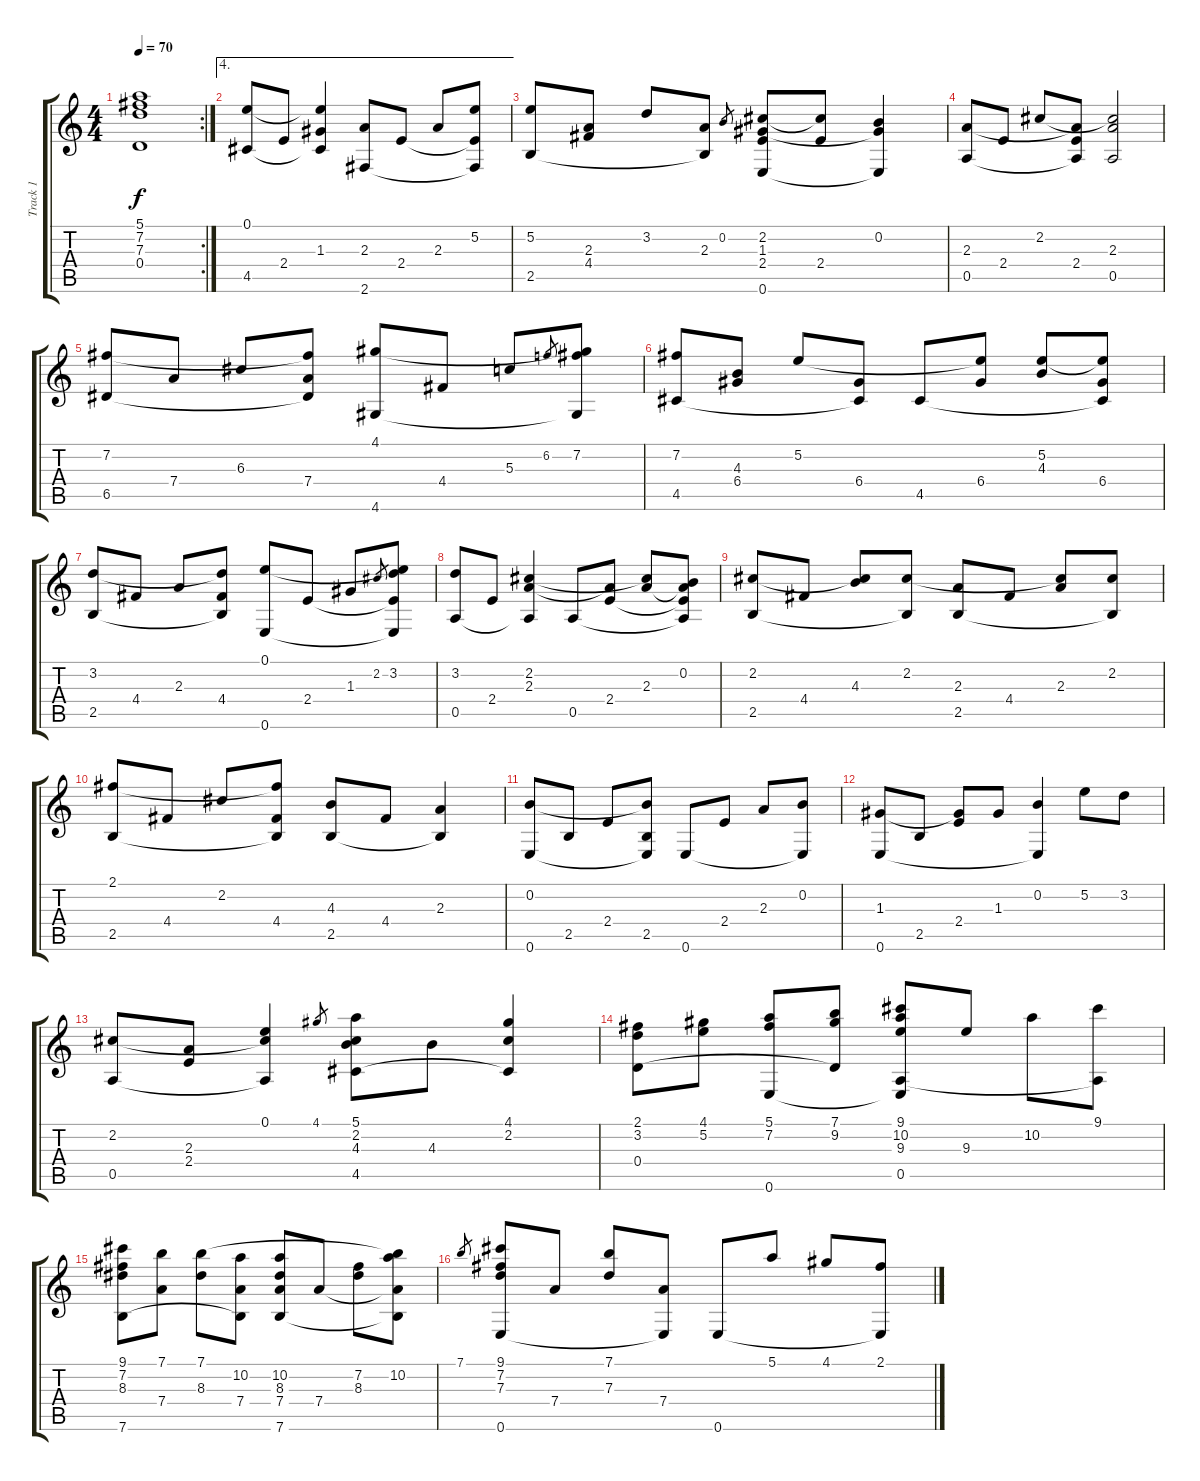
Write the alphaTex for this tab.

\track ("Track 1" "Track 1") {instrument acousticguitarnylon}
\staff {score tabs}
\tuning (E4 B3 G3 D3 A2 E2) {hide}
\rc 2
\ts (4 4)
\tempo 70
\clef g2
\ks c
(5.1 7.2 7.3 0.4).1{dy f} |
\ae 4
(0.1 4.5).8 2.4.8 (0.1{t} 1.3 4.5{t}).4 (2.3 2.6).8 2.4.8 2.3.8 (5.2 2.4{t} 2.6{t}).8 |
(5.2 2.5).8 (2.3 4.4).8 3.2.8 (2.3 2.5{t}).8 0.2.8{gr} (2.2 1.3 2.4 0.6).8 (2.2{t} 2.4).8 (0.2 1.3{t} 0.6{t}).4 |
(2.3 0.5).8 2.4.8 2.2.8 (2.3{t} 2.4 0.5{t}).8 (2.2{t} 2.3 0.5).2 |
(7.2 6.5).8 7.4.8 6.3.8 (7.2{t} 7.4 6.5{t}).8 (4.1 4.6).8 4.4.8 5.3.8 6.2.8{gr} (4.1{t} 7.2 4.6{t}).8 |
(7.2 4.5).8 (4.3 6.4).8 5.2.8 (6.4 4.5{t}).8 4.5.8 (5.2{t} 6.4).8 (5.2 4.3).8 (5.2{t} 6.4 4.5{t}).8 |
(3.2 2.5).8 4.4.8 2.3.8 (3.2{t} 4.4 2.5{t}).8 (0.1 0.6).8 2.4.8 1.3.8 2.2.8{gr} (0.1{t} 3.2 2.4{t} 0.6{t}).8 |
(3.2 0.5).8 2.4.8 (2.2 2.3 0.5{t}).4 0.5.8 (2.3{t} 2.4).8 (2.2{t} 2.3).8 (0.2 2.3{t} 2.4{t} 0.5{t}).8 |
(2.2 2.5).8 4.4.8 (2.2{t} 4.3).8 (2.2 2.5{t}).8 (2.3 2.5).8 4.4.8 (2.2{t} 2.3).8 (2.2 2.5{t}).8 |
(2.1 2.5).8 4.4.8 2.2.8 (2.1{t} 4.4 2.5{t}).8 (4.3 2.5).8 4.4.8 (2.3 2.5{t}).4 |
(0.2 0.6).8 2.5.8 2.4.8 (0.2{t} 2.5 0.6{t}).8 0.6.8 2.4.8 2.3.8 (0.2 0.6{t}).8 |
(1.3 0.6).8 2.5.8 (1.3{t} 2.4).8 1.3.8 (0.2 0.6{t}).4 5.2.8 3.2.8 |
(2.2 0.5).8 (2.3 2.4).8 (0.1 2.2{t} 0.5{t}).4 4.1.8{gr} (5.1 2.2 4.3 4.5).8 4.3.8 (4.1 2.2 4.5{t}).4 |
(2.1 3.2 0.4).8 (4.1 5.2).8 (5.1 7.2 0.6).8 (7.1 9.2 0.4{t}).8 (9.1 10.2 9.3 0.5 0.6{t}).8 9.3.8 10.2.8 (9.1 0.5{t}).8 |
(9.1 7.2 8.3 7.6).8 (7.1 7.4).8 (7.1 8.3).8 (10.2 7.4 7.6{t}).8 (10.2 8.3 7.4 7.6).8 7.4.8 (7.2 8.3).8 (7.1{t} 10.2 7.4{t} 7.6{t}).8 |
7.1.8{gr} (9.1 7.2 7.3 0.6).8 7.4.8 (7.1 7.3).8 (7.4 0.6{t}).8 0.6.8 5.1.8 4.1.8 (2.1 0.6{t}).8
